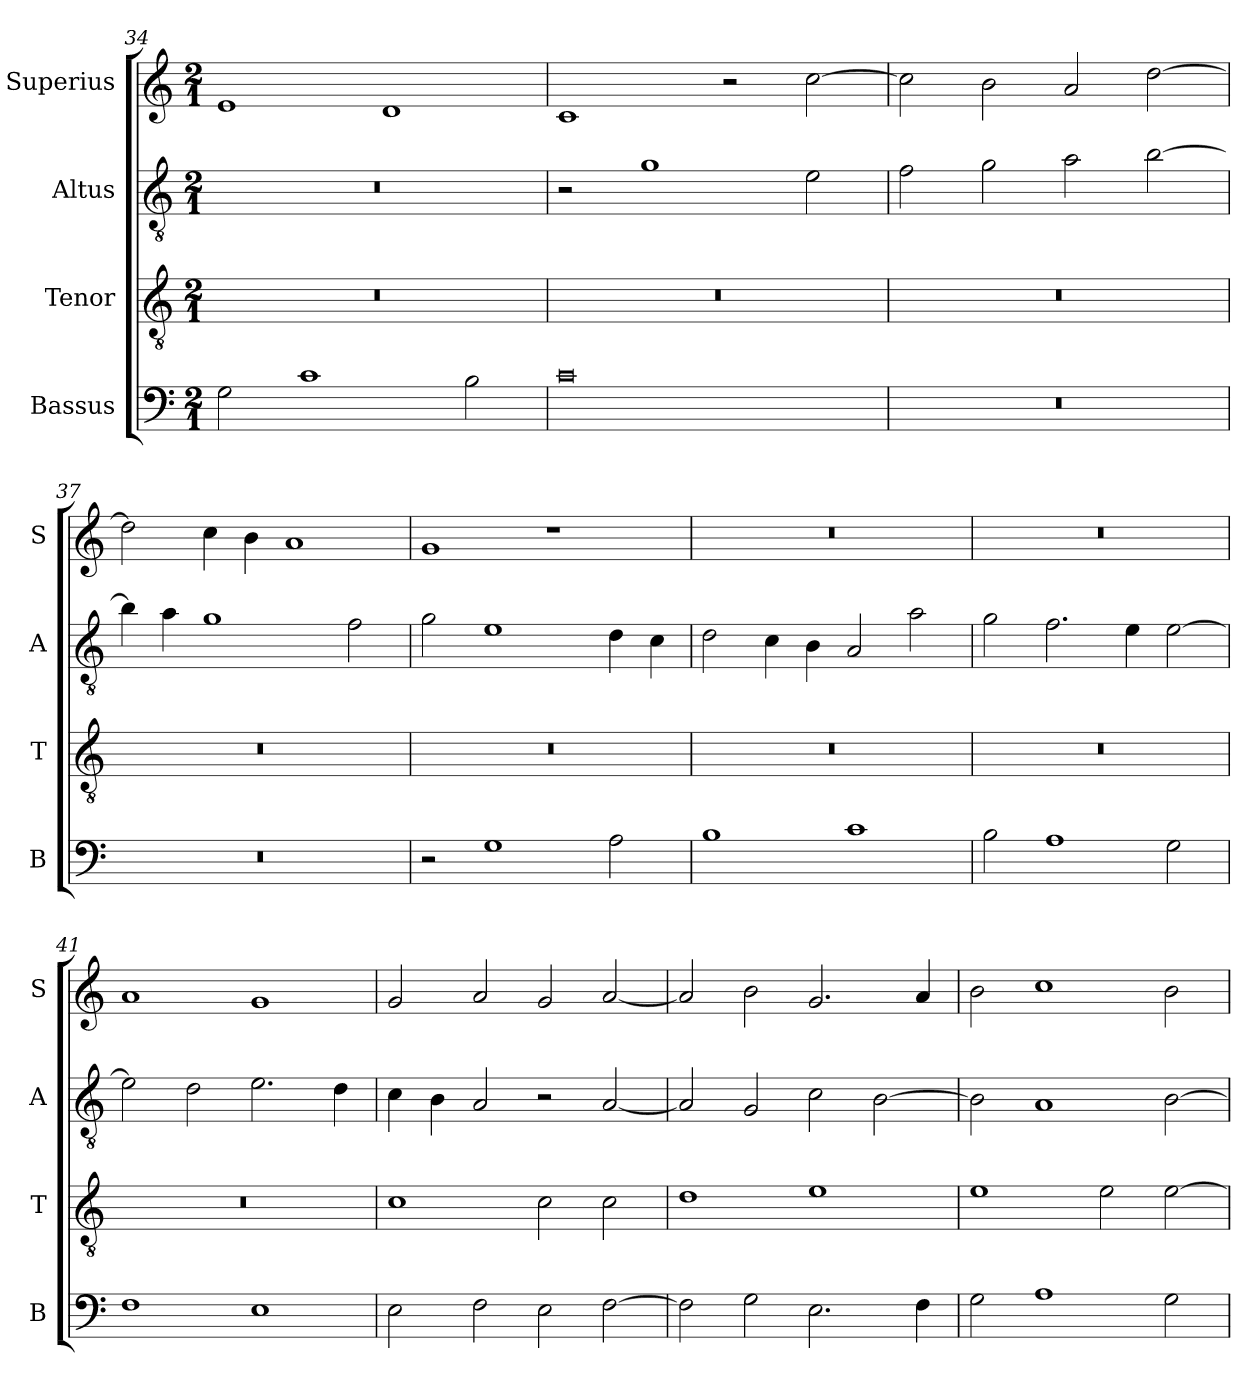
**kern	**kern	**kern	**kern
*part4	*part3	*part2	*part1
*staff4	*staff3	*staff2	*staff1
*I"Bassus	*I"Tenor	*I"Altus	*I"Superius
*I'B	*I'T	*I'A	*I'S
*clefF4	*clefGv2	*clefGv2	*clefG2
*k[]	*k[]	*k[]	*k[]
*M2/1	*M2/1	*M2/1	*M2/1
=34	=34	=34	=34
2G	0r	0r	1e
1c	.	.	.
.	.	.	1d
2B	.	.	.
=35	=35	=35	=35
0c	0r	2r	1c
.	.	1g	.
.	.	.	2r
.	.	2e	[2cc
=36	=36	=36	=36
0r	0r	2f	2cc]
.	.	2g	2b
.	.	2a	2a
.	.	[2b	[2dd
=37	=37	=37	=37
0r	0r	4b]	2dd]
.	.	4a	.
.	.	1g	4cc
.	.	.	4b
.	.	.	1a
.	.	2f	.
=38	=38	=38	=38
2r	0r	2g	1g
1G	.	1e	.
.	.	.	1r
2A	.	4d	.
.	.	4c	.
=39	=39	=39	=39
1B	0r	2d	0r
.	.	4c	.
.	.	4B	.
1c	.	2A	.
.	.	2a	.
=40	=40	=40	=40
2B	0r	2g	0r
1A	.	2.f	.
.	.	4e	.
2G	.	[2e	.
=41	=41	=41	=41
1F	0r	2e]	1a
.	.	2d	.
1E	.	2.e	1g
.	.	4d	.
=42	=42	=42	=42
2E	1c	4c	2g
.	.	4B	.
2F	.	2A	2a
2E	2c	2r	2g
[2F	2c	[2A	[2a
=43	=43	=43	=43
2F]	1d	2A]	2a]
2G	.	2G	2b
2.E	1e	2c	2.g
.	.	[2B	.
4F	.	.	4a
=44	=44	=44	=44
2G	1e	2B]	2b
1A	.	1A	1cc
.	2e	.	.
2G	[2e	[2B	2b
=	=	=	=
*-	*-	*-	*-
